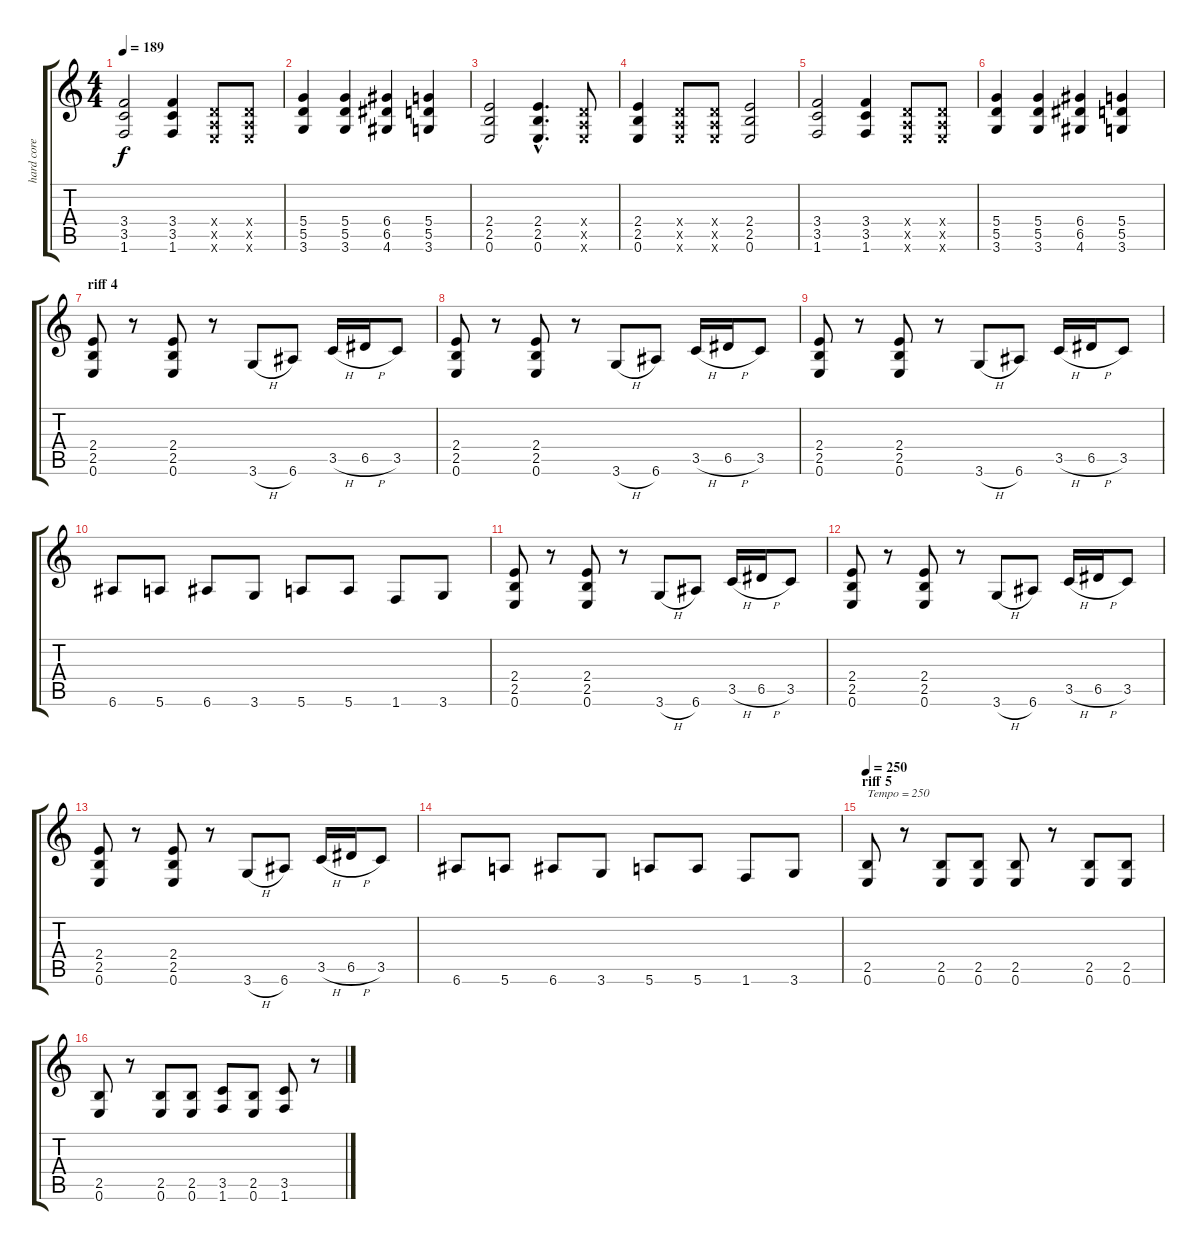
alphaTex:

\track ("hard core" "hard core") {instrument overdrivenguitar}
\staff {score tabs}
\tuning (E4 B3 G3 D3 A2 E2) {hide}
\ts (4 4)
\tempo 189
\clef g2
\ks c
(3.4 3.5 1.6).2{dy f} (3.4 3.5 1.6).4 (0.4{x} 0.5{x} 0.6{x}).8 (0.4{x} 0.5{x} 0.6{x}).8 |
(5.4 5.5 3.6).4 (5.4 5.5 3.6).4 (6.4 6.5 4.6).4 (5.4 5.5 3.6).4 |
(2.4 2.5 0.6).2 (2.4{hac} 2.5{hac} 0.6{hac}).4{d} (0.4{x} 0.5{x} 0.6{x}).8 |
(2.4 2.5 0.6).4 (0.4{x} 0.5{x} 0.6{x}).8 (0.4{x} 0.5{x} 0.6{x}).8 (2.4 2.5 0.6).2 |
(3.4 3.5 1.6).2 (3.4 3.5 1.6).4 (0.4{x} 0.5{x} 0.6{x}).8 (0.4{x} 0.5{x} 0.6{x}).8 |
(5.4 5.5 3.6).4 (5.4 5.5 3.6).4 (6.4 6.5 4.6).4 (5.4 5.5 3.6).4 |
\section ("" "riff 4")
(2.4 2.5 0.6).8 r.8 (2.4 2.5 0.6).8 r.8 3.6{h}.8 6.6.8 3.5{h}.16 6.5{h}.16 3.5.8 |
(2.4 2.5 0.6).8 r.8 (2.4 2.5 0.6).8 r.8 3.6{h}.8 6.6.8 3.5{h}.16 6.5{h}.16 3.5.8 |
(2.4 2.5 0.6).8 r.8 (2.4 2.5 0.6).8 r.8 3.6{h}.8 6.6.8 3.5{h}.16 6.5{h}.16 3.5.8 |
6.6.8 5.6.8 6.6.8 3.6.8 5.6.8 5.6.8 1.6.8 3.6.8 |
(2.4 2.5 0.6).8 r.8 (2.4 2.5 0.6).8 r.8 3.6{h}.8 6.6.8 3.5{h}.16 6.5{h}.16 3.5.8 |
(2.4 2.5 0.6).8 r.8 (2.4 2.5 0.6).8 r.8 3.6{h}.8 6.6.8 3.5{h}.16 6.5{h}.16 3.5.8 |
(2.4 2.5 0.6).8 r.8 (2.4 2.5 0.6).8 r.8 3.6{h}.8 6.6.8 3.5{h}.16 6.5{h}.16 3.5.8 |
6.6.8 5.6.8 6.6.8 3.6.8 5.6.8 5.6.8 1.6.8 3.6.8 |
\section ("" "riff 5")
\tempo 250
(2.5 0.6).8{txt "Tempo = 250"} r.8 (2.5 0.6).8 (2.5 0.6).8 (2.5 0.6).8 r.8 (2.5 0.6).8 (2.5 0.6).8 |
(2.5 0.6).8 r.8 (2.5 0.6).8 (2.5 0.6).8 (3.5 1.6).8 (2.5 0.6).8 (3.5 1.6).8 r.8
